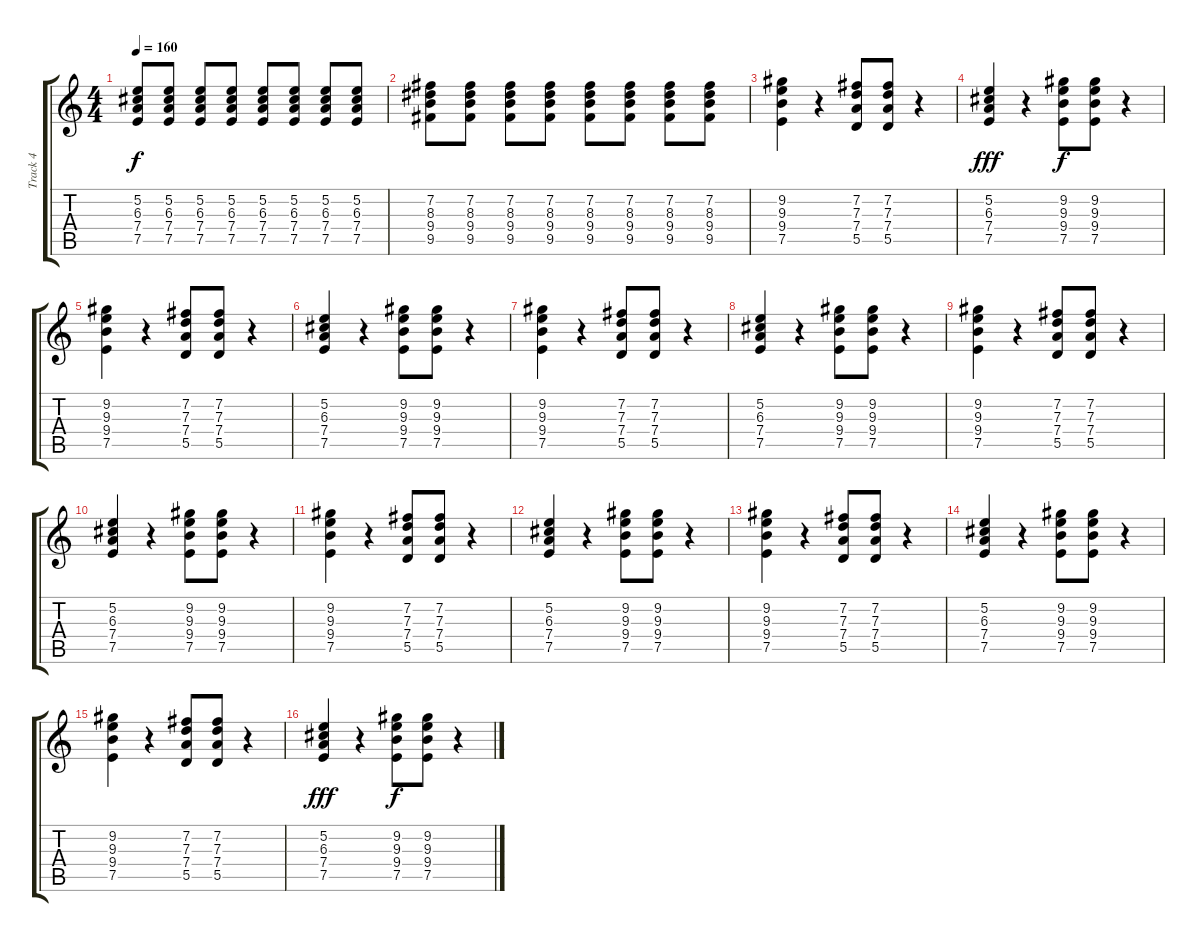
\track ("Track 4" "Track 4") {instrument overdrivenguitar}
\staff {score tabs}
\tuning (E4 B3 G3 D3 A2 E2) {hide}
\ts (4 4)
\tempo 160
\clef g2
\ks c
(5.2 6.3 7.4 7.5).8{dy f} (5.2 6.3 7.4 7.5).8 (5.2 6.3 7.4 7.5).8 (5.2 6.3 7.4 7.5).8 (5.2 6.3 7.4 7.5).8 (5.2 6.3 7.4 7.5).8 (5.2 6.3 7.4 7.5).8 (5.2 6.3 7.4 7.5).8 |
(7.2 8.3 9.4 9.5).8 (7.2 8.3 9.4 9.5).8 (7.2 8.3 9.4 9.5).8 (7.2 8.3 9.4 9.5).8 (7.2 8.3 9.4 9.5).8 (7.2 8.3 9.4 9.5).8 (7.2 8.3 9.4 9.5).8 (7.2 8.3 9.4 9.5).8 |
(9.2 9.3 9.4 7.5).4 r.4 (7.2 7.3 7.4 5.5).8 (7.2 7.3 7.4 5.5).8 r.4 |
(5.2 6.3 7.4 7.5).4{dy fff} r.4 (9.2 9.3 9.4 7.5).8{dy f} (9.2 9.3 9.4 7.5).8 r.4 |
(9.2 9.3 9.4 7.5).4 r.4 (7.2 7.3 7.4 5.5).8 (7.2 7.3 7.4 5.5).8 r.4 |
(5.2 6.3 7.4 7.5).4 r.4 (9.2 9.3 9.4 7.5).8 (9.2 9.3 9.4 7.5).8 r.4 |
(9.2 9.3 9.4 7.5).4 r.4 (7.2 7.3 7.4 5.5).8 (7.2 7.3 7.4 5.5).8 r.4 |
(5.2 6.3 7.4 7.5).4 r.4 (9.2 9.3 9.4 7.5).8 (9.2 9.3 9.4 7.5).8 r.4 |
(9.2 9.3 9.4 7.5).4 r.4 (7.2 7.3 7.4 5.5).8 (7.2 7.3 7.4 5.5).8 r.4 |
(5.2 6.3 7.4 7.5).4 r.4 (9.2 9.3 9.4 7.5).8 (9.2 9.3 9.4 7.5).8 r.4 |
(9.2 9.3 9.4 7.5).4 r.4 (7.2 7.3 7.4 5.5).8 (7.2 7.3 7.4 5.5).8 r.4 |
(5.2 6.3 7.4 7.5).4 r.4 (9.2 9.3 9.4 7.5).8 (9.2 9.3 9.4 7.5).8 r.4 |
(9.2 9.3 9.4 7.5).4 r.4 (7.2 7.3 7.4 5.5).8 (7.2 7.3 7.4 5.5).8 r.4 |
(5.2 6.3 7.4 7.5).4 r.4 (9.2 9.3 9.4 7.5).8 (9.2 9.3 9.4 7.5).8 r.4 |
(9.2 9.3 9.4 7.5).4 r.4 (7.2 7.3 7.4 5.5).8 (7.2 7.3 7.4 5.5).8 r.4 |
(5.2 6.3 7.4 7.5).4{dy fff} r.4 (9.2 9.3 9.4 7.5).8{dy f} (9.2 9.3 9.4 7.5).8 r.4
